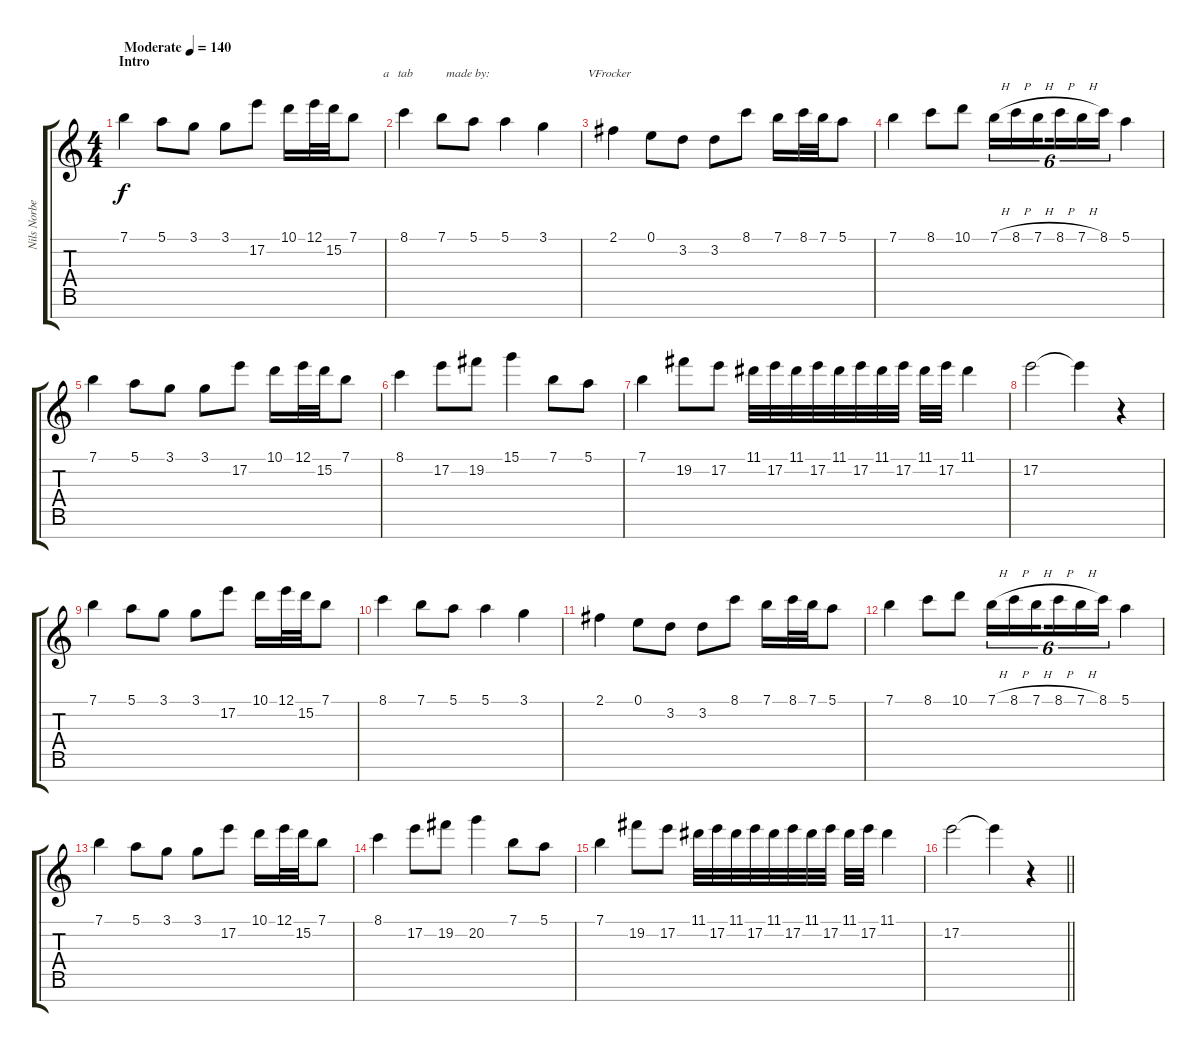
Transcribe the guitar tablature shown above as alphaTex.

\track ("Nils Norberg intro high" "Nils Norbe") {instrument distortionguitar}
\staff {score tabs}
\tuning (E4 B3 G3 D3 A2 E2 B1) {hide}
\ts (4 4)
\section ("" "Intro")
\tempo (140 "Moderate")
\clef g2
\ks c
7.1.4{dy f instrument distortionguitar} 5.1.8 3.1.8 3.1.8 17.2.8{txt "                                          a   tab"} 10.1.16 12.1.32 15.2.32 7.1.8{txt "                               made by:"} |
8.1.4 7.1.8 5.1.8{txt "                                      VFrocker"} 5.1.4 3.1.4 |
2.1.4 0.1.8 3.2.8 3.2.8 8.1.8 7.1.16 8.1.32 7.1.32 5.1.8 |
7.1.4 8.1.8 10.1.8 7.1{h}.16{tu (6 4)} 8.1{h}.16{tu (6 4)} 7.1{h}.16{tu (6 4) beam splitsecondary} 8.1{h}.16{tu (6 4)} 7.1{h}.16{tu (6 4)} 8.1.16{tu (6 4)} 5.1.4 |
7.1.4 5.1.8 3.1.8 3.1.8 17.2.8 10.1.16 12.1.32 15.2.32 7.1.8 |
8.1.4 17.2.8 19.2.8 15.1.4 7.1.8 5.1.8 |
7.1.4 19.2.8 17.2.8 11.1.32 17.2.32 11.1.32 17.2.32 11.1.32 17.2.32 11.1.32 17.2.32 11.1.32 17.2.32 11.1.4 |
17.2.2 17.2{t}.4 r.4 |
7.1.4 5.1.8 3.1.8 3.1.8 17.2.8 10.1.16 12.1.32 15.2.32 7.1.8 |
8.1.4 7.1.8 5.1.8 5.1.4 3.1.4 |
2.1.4 0.1.8 3.2.8 3.2.8 8.1.8 7.1.16 8.1.32 7.1.32 5.1.8 |
7.1.4 8.1.8 10.1.8 7.1{h}.16{tu (6 4)} 8.1{h}.16{tu (6 4)} 7.1{h}.16{tu (6 4) beam splitsecondary} 8.1{h}.16{tu (6 4)} 7.1{h}.16{tu (6 4)} 8.1.16{tu (6 4)} 5.1.4 |
7.1.4 5.1.8 3.1.8 3.1.8 17.2.8 10.1.16 12.1.32 15.2.32 7.1.8 |
8.1.4 17.2.8 19.2.8 20.2.4 7.1.8 5.1.8 |
7.1.4 19.2.8 17.2.8 11.1.32 17.2.32 11.1.32 17.2.32 11.1.32 17.2.32 11.1.32 17.2.32 11.1.32 17.2.32 11.1.4 |
\barLineRight lightlight
17.2.2 17.2{t}.4 r.4
